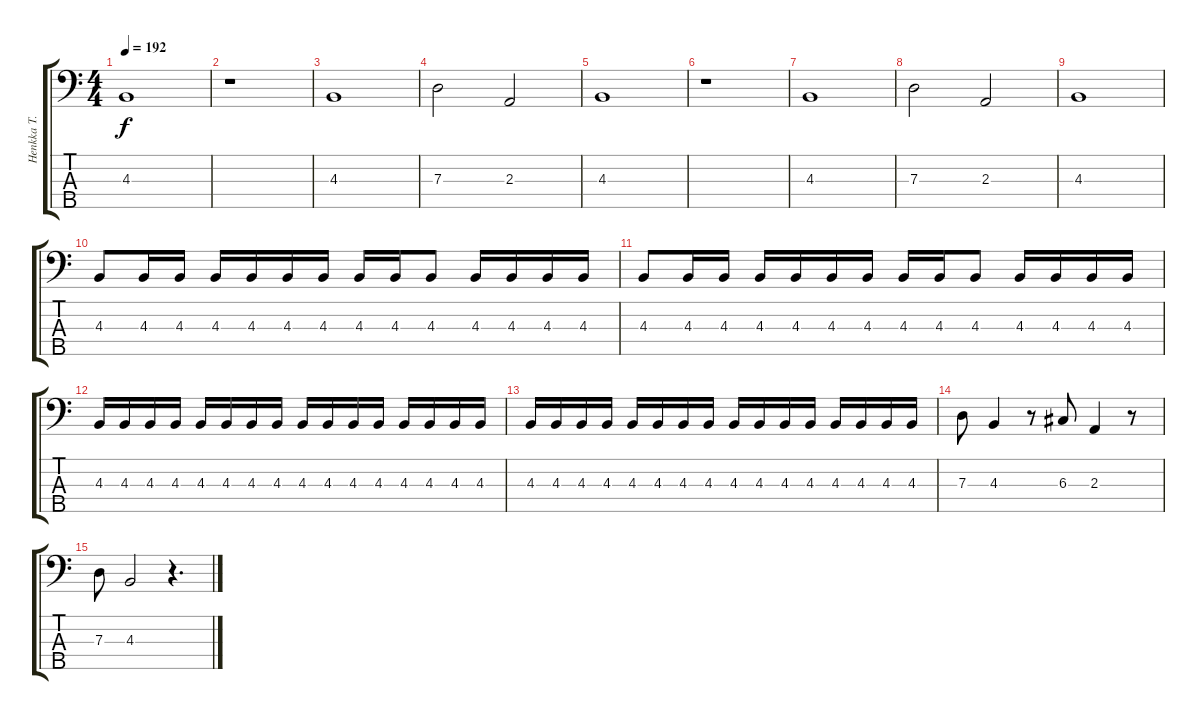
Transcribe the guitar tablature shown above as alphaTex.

\track ("Henkka T. Blacksmith" "Henkka T. ") {instrument electricbasspick}
\staff {score tabs}
\tuning (F2 C2 G1 D1 A0) {hide}
\ts (4 4)
\tempo 192
\clef f4
\ks c
4.3.1{dy f} |
r.1 |
4.3.1 |
7.3.2 2.3.2 |
4.3.1 |
r.1 |
4.3.1 |
7.3.2 2.3.2 |
4.3.1 |
4.3.8 4.3.16 4.3.16 4.3.16 4.3.16 4.3.16 4.3.16 4.3.16 4.3.16 4.3.8 4.3.16 4.3.16 4.3.16 4.3.16 |
4.3.8 4.3.16 4.3.16 4.3.16 4.3.16 4.3.16 4.3.16 4.3.16 4.3.16 4.3.8 4.3.16 4.3.16 4.3.16 4.3.16 |
4.3.16 4.3.16 4.3.16 4.3.16 4.3.16 4.3.16 4.3.16 4.3.16 4.3.16 4.3.16 4.3.16 4.3.16 4.3.16 4.3.16 4.3.16 4.3.16 |
4.3.16 4.3.16 4.3.16 4.3.16 4.3.16 4.3.16 4.3.16 4.3.16 4.3.16 4.3.16 4.3.16 4.3.16 4.3.16 4.3.16 4.3.16 4.3.16 |
7.3.8 4.3.4 r.8 6.3.8 2.3.4 r.8 |
7.3.8 4.3.2 r.4{d}
